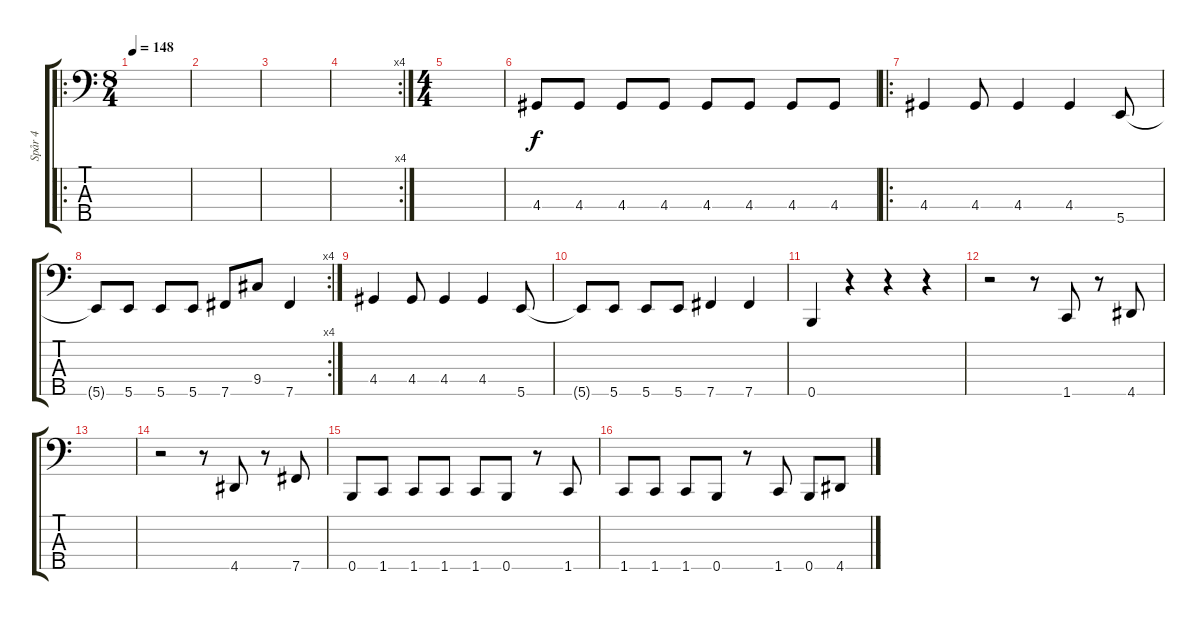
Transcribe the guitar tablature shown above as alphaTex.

\track ("Spår 4" "Spår 4") {instrument electricbasspick}
\staff {score tabs}
\tuning (G2 D2 A1 E1 B0) {hide}
\ro
\ts (8 4)
\tempo 148
\clef f4
\ks c
|
|
|
\rc 4
|
\ts (4 4)
|
4.4.8 4.4.8 4.4.8 4.4.8 4.4.8 4.4.8 4.4.8 4.4.8 |
\ro
4.4.4 4.4.8 4.4.4 4.4.4 5.5.8 |
\rc 4
5.5{t}.8 5.5.8 5.5.8 5.5.8 7.5.8 9.4.8 7.5.4 |
4.4.4 4.4.8 4.4.4 4.4.4 5.5.8 |
5.5{t}.8 5.5.8 5.5.8 5.5.8 7.5.4 7.5.4 |
0.5.4 r.4 r.4 r.4 |
r.2 r.8 1.5.8 r.8 4.5.8 |
|
r.2 r.8 4.5.8 r.8 7.5.8 |
0.5.8 1.5.8 1.5.8 1.5.8 1.5.8 0.5.8 r.8 1.5.8 |
1.5.8 1.5.8 1.5.8 0.5.8 r.8 1.5.8 0.5.8 4.5.8
